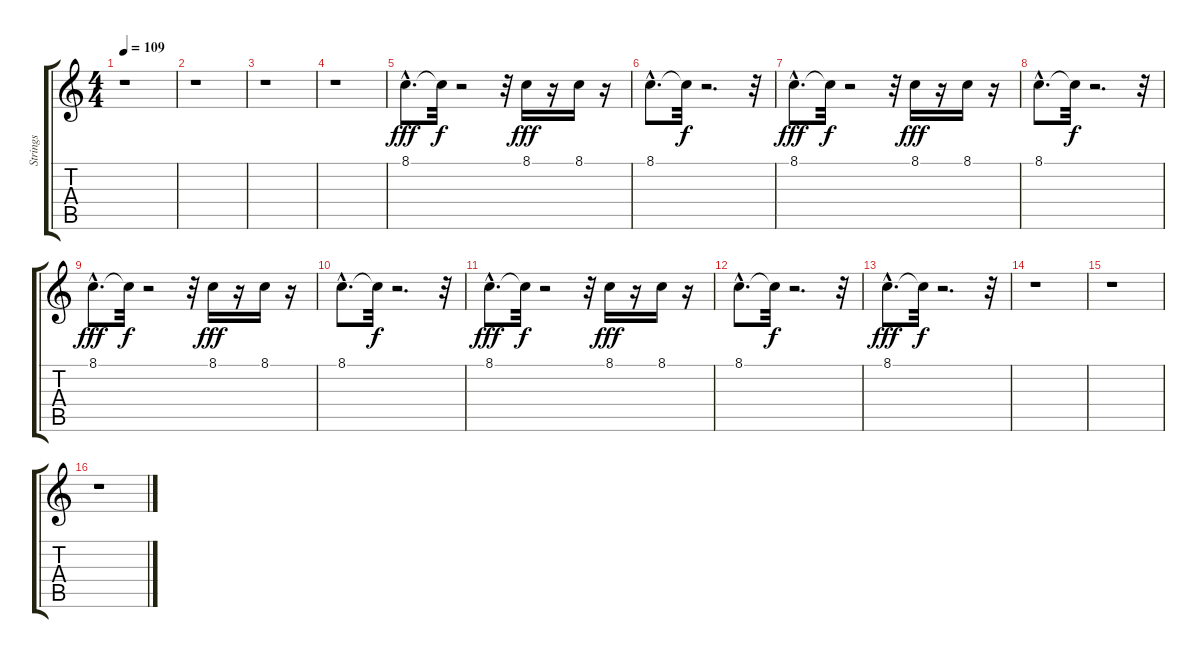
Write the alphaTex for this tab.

\track ("Strings" "Strings") {instrument stringensemble1}
\staff {score tabs}
\tuning (E4 B3 G3 D3 A2 E2) {hide}
\ts (4 4)
\tempo 109
\clef g2
\ks c
r.1{dy fff instrument stringensemble1} |
r.1 |
r.1 |
r.1 |
8.1{hac}.8{d} 8.1{t}.32{dy f} r.2 r.32 8.1.16{dy fff volume 13} r.16 8.1.16 r.16 |
8.1{hac}.8{d volume 13} 8.1{t}.32{dy f} r.2{d} r.32 |
8.1{hac}.8{d dy fff volume 14} 8.1{t}.32{dy f} r.2 r.32 8.1.16{dy fff volume 14} r.16 8.1.16{volume 14} r.16 |
8.1{hac}.8{d volume 14} 8.1{t}.32{dy f} r.2{d} r.32 |
8.1{hac}.8{d dy fff volume 15} 8.1{t}.32{dy f} r.2 r.32 8.1.16{dy fff volume 16} r.16 8.1.16{volume 16} r.16 |
8.1{hac}.8{d volume 16} 8.1{t}.32{dy f} r.2{d} r.32 |
8.1{hac}.8{d dy fff} 8.1{t}.32{dy f} r.2 r.32 8.1.16{dy fff} r.16 8.1.16 r.16 |
8.1{hac}.8{d} 8.1{t}.32{dy f} r.2{d} r.32 |
8.1{hac}.8{d dy fff} 8.1{t}.32{dy f} r.2{d} r.32 |
r.1 |
r.1 |
r.1
